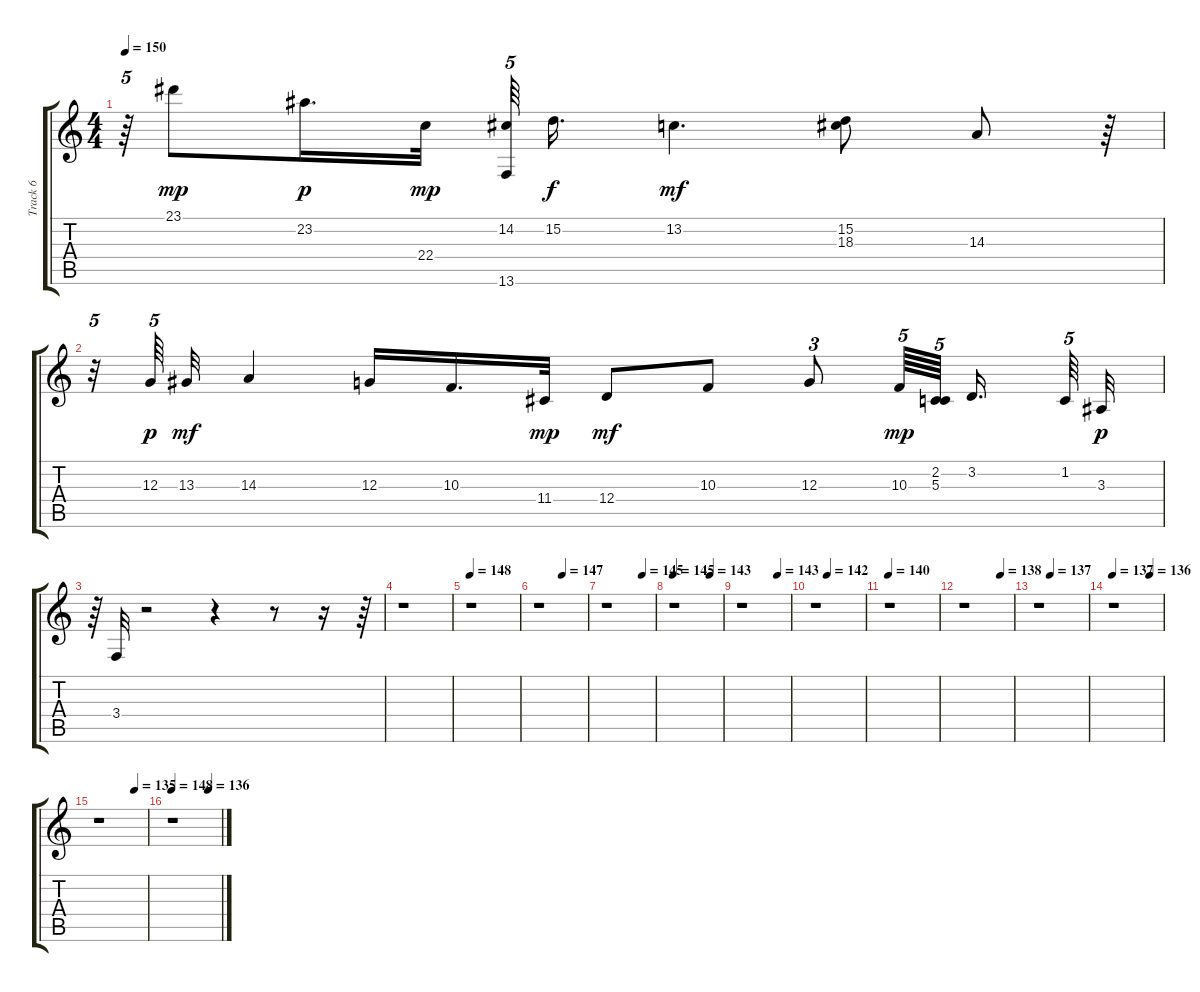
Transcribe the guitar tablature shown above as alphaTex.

\track ("Track 6" "Track 6") {instrument altosax}
\staff {score tabs}
\tuning (E4 B3 G3 D3 A2 E2) {hide}
\ts (4 4)
\tempo 150
\clef g2
\ks c
r.64{tu (5 4) dy f} 23.1.8{dy mp} 23.2.16{d dy p} 22.4.32{dy mp} (14.2 13.6).64{tu (5 4)} 15.2.16{d dy f} 13.2.4{d dy mf} (15.2 18.3).8 14.3.8 r.64 |
r.32{tu (5 4)} 12.3.64{tu (5 4) dy p volume 16} 13.3.32{dy mf} 14.3.4 12.3.16{volume 16} 10.3.16{d} 11.4.32{dy mp} 12.4.8{dy mf} 10.3.8 12.3.8{tu (3 2)} 10.3.64{tu (5 4) dy mp} (2.2 5.3).64{tu (5 4)} 3.2.16{d} 1.2.64{tu (5 4)} 3.3.32{dy p} |
r.64 3.4.32 r.2 r.4 r.8 r.16 r.64 |
r.1 |
\tempo 148
r.1 |
\tempo (147 0.5)
r.1 |
\tempo (145 0.75)
r.1 |
\tempo 145
\tempo (143 0.75)
r.1 |
\tempo (143 0.75)
r.1 |
\tempo (142 0.25)
r.1 |
\tempo 140
r.1 |
\tempo (138 0.75)
r.1 |
\tempo (137 0.25)
r.1 |
\tempo 137
\tempo (136 0.75)
r.1 |
\tempo (135 0.75)
r.1 |
\tempo 148
\tempo (136 0.75)
r.1
